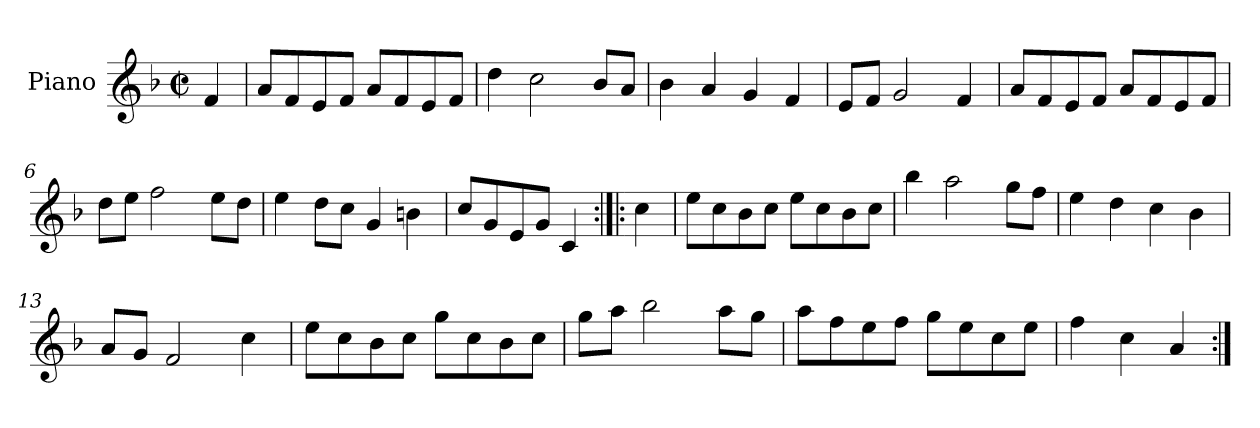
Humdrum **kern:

**kern
*part1
*staff1
*I"Piano
*I'Pno.
*clefG2
*k[b-]
*M2/2
*met(c|)
=
4f/
=1
8a/L
8f/
8e/
8f/J
8a/L
8f/
8e/
8f/J
=2
4dd\
2cc\
8b-/L
8a/J
=3
4b-\
4a/
4g/
4f/
=4
8e/L
8f/J
2g/
4f/
=5
8a/L
8f/
8e/
8f/J
8a/L
8f/
8e/
8f/J
=6
8dd\L
8ee\J
2ff\
8ee\L
8dd\J
=7
4ee\
8dd\L
8cc\J
4g/
4bn\
=8
8cc/L
8g/
8e/
8g/J
4c/
=9:|!|:
4cc\
=10
8ee\L
8cc\
8b-\
8cc\J
8ee\L
8cc\
8b-\
8cc\J
=11
4bb-\
2aa\
8gg\L
8ff\J
=12
4ee\
4dd\
4cc\
4b-\
=13
8a/L
8g/J
2f/
4cc\
=14
8ee\L
8cc\
8b-\
8cc\J
8gg\L
8cc\
8b-\
8cc\J
=15
8gg\L
8aa\J
2bb-\
8aa\L
8gg\J
=16
8aa\L
8ff\
8ee\
8ff\J
8gg\L
8ee\
8cc\
8ee\J
=17
4ff\
4cc\
4a/
=:|!
*-
